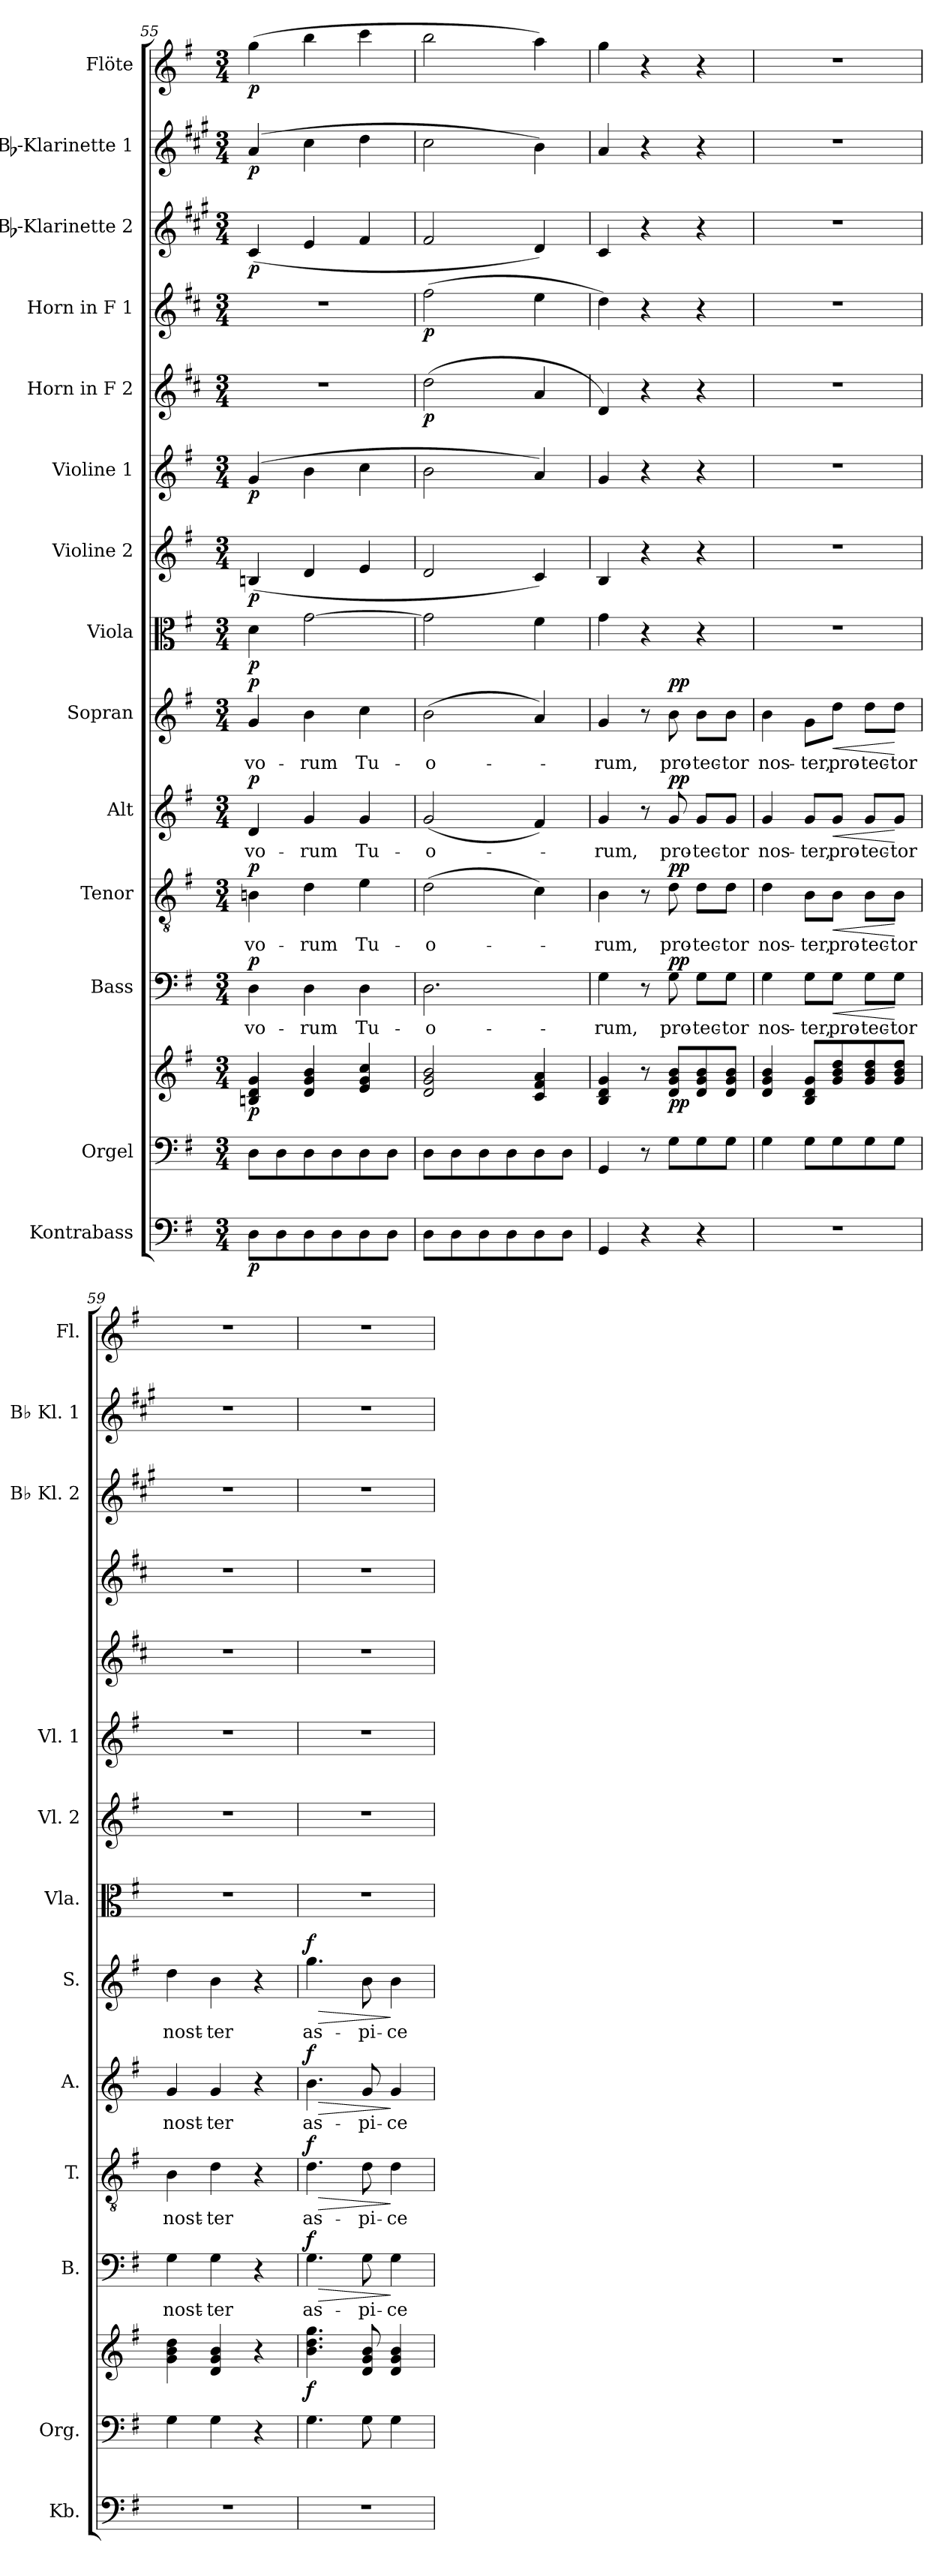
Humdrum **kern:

**kern	**dynam	**kern	**kern	**dynam	**kern	**text	**dynam	**kern	**text	**dynam	**kern	**text	**dynam	**kern	**text	**dynam	**kern	**dynam	**kern	**dynam	**kern	**dynam	**kern	**dynam	**kern	**dynam	**kern	**dynam	**kern	**dynam	**kern	**dynam
*part14	*part14	*part13	*part13	*part13	*part12	*part12	*part12	*part11	*part11	*part11	*part10	*part10	*part10	*part9	*part9	*part9	*part8	*part8	*part7	*part7	*part6	*part6	*part5	*part5	*part4	*part4	*part3	*part3	*part2	*part2	*part1	*part1
*staff15	*staff15	*staff14	*staff13	*staff13/14	*staff12	*staff12	*staff12	*staff11	*staff11	*staff11	*staff10	*staff10	*staff10	*staff9	*staff9	*staff9	*staff8	*staff8	*staff7	*staff7	*staff6	*staff6	*staff5	*staff5	*staff4	*staff4	*staff3	*staff3	*staff2	*staff2	*staff1	*staff1
*I"Kontrabass	*	*I"Orgel	*	*	*I"Bass	*	*	*I"Tenor	*	*	*I"Alt	*	*	*I"Sopran	*	*	*I"Viola	*	*I"Violine 2	*	*I"Violine 1	*	*I"Horn in F 2	*	*I"Horn in F 1	*	*I"Bb-Klarinette 2	*	*I"Bb-Klarinette 1	*	*I"Flöte	*
*I'Kb.	*	*I'Org.	*	*	*I'B.	*	*	*I'T.	*	*	*I'A.	*	*	*I'S.	*	*	*I'Vla.	*	*I'Vl. 2	*	*I'Vl. 1	*	*	*	*	*	*I'Bb Kl. 2	*	*I'Bb Kl. 1	*	*I'Fl.	*
*clefF4	*	*clefF4	*clefG2	*	*clefF4	*	*	*clefGv2	*	*	*clefG2	*	*	*clefG2	*	*	*clefC3	*	*clefG2	*	*clefG2	*	*clefG2	*	*clefG2	*	*clefG2	*	*clefG2	*	*clefG2	*
*ITrd7c12	*	*	*	*	*	*	*	*	*	*	*	*	*	*	*	*	*	*	*	*	*	*	*ITrd4c7	*	*ITrd4c7	*	*ITrd1c2	*	*ITrd1c2	*	*	*
*k[f#]	*	*k[f#]	*k[f#]	*	*k[f#]	*	*	*k[f#]	*	*	*k[f#]	*	*	*k[f#]	*	*	*k[f#]	*	*k[f#]	*	*k[f#]	*	*k[f#]	*	*k[f#]	*	*k[f#]	*	*k[f#]	*	*k[f#]	*
*G:	*	*G:	*G:	*	*G:	*	*	*G:	*	*	*G:	*	*	*G:	*	*	*G:	*	*G:	*	*G:	*	*G:	*	*G:	*	*G:	*	*G:	*	*G:	*
*M3/4	*	*M3/4	*M3/4	*	*M3/4	*	*	*M3/4	*	*	*M3/4	*	*	*M3/4	*	*	*M3/4	*	*M3/4	*	*M3/4	*	*M3/4	*	*M3/4	*	*M3/4	*	*M3/4	*	*M3/4	*
=55	=55	=55	=55	=55	=55	=55	=55	=55	=55	=55	=55	=55	=55	=55	=55	=55	=55	=55	=55	=55	=55	=55	=55	=55	=55	=55	=55	=55	=55	=55	=55	=55
!	!LO:DY:b	!	!	!LO:DY:b	!	!LO:LY:b	!LO:DY:a	!	!LO:LY:b	!LO:DY:a	!	!LO:LY:b	!LO:DY:a	!	!LO:LY:b	!LO:DY:a	!	!LO:DY:b	!	!LO:DY:b	!	!LO:DY:b	!	!	!	!	!	!LO:DY:b	!	!LO:DY:b	!	!LO:DY:b
8DD\L	p	8D\L	4Bn/ 4d/ 4g/	p	4D\	-vo-	p	4Bn\	-vo-	p	4d/	-vo-	p	4g/	-vo-	p	4d\	p	(<4Bn/	p	(4g/	p	2.r	.	2.r	.	(<4B/	p	(4g/	p	(>4gg\	p
8DD\	.	8D\	.	.	.	.	.	.	.	.	.	.	.	.	.	.	.	.	.	.	.	.	.	.	.	.	.	.	.	.	.	.
!	!	!	!	!	!	!LO:LY:b	!	!	!LO:LY:b	!	!	!LO:LY:b	!	!	!LO:LY:b	!	!	!	!	!	!	!	!	!	!	!	!	!	!	!	!	!
8DD\	.	8D\	4d/ 4g/ 4b/	.	4D\	-rum	.	4d\	-rum	.	4g/	-rum	.	4b\	-rum	.	[2g\	.	4d/	.	4b\	.	.	.	.	.	4d/	.	4b\	.	4bb\	.
8DD\	.	8D\	.	.	.	.	.	.	.	.	.	.	.	.	.	.	.	.	.	.	.	.	.	.	.	.	.	.	.	.	.	.
!	!	!	!	!	!	!LO:LY:b	!	!	!LO:LY:b	!	!	!LO:LY:b	!	!	!LO:LY:b	!	!	!	!	!	!	!	!	!	!	!	!	!	!	!	!	!
8DD\	.	8D\	4e/ 4g/ 4cc/	.	4D\	Tu-	.	4e\	Tu-	.	4g/	Tu-	.	4cc\	Tu-	.	.	.	4e/	.	4cc\	.	.	.	.	.	4e/	.	4cc\	.	4ccc\	.
8DD\J	.	8D\J	.	.	.	.	.	.	.	.	.	.	.	.	.	.	.	.	.	.	.	.	.	.	.	.	.	.	.	.	.	.
!!LO:PB:g=z
=56	=56	=56	=56	=56	=56	=56	=56	=56	=56	=56	=56	=56	=56	=56	=56	=56	=56	=56	=56	=56	=56	=56	=56	=56	=56	=56	=56	=56	=56	=56	=56	=56
!	!	!	!	!	!	!LO:LY:b	!	!	!LO:LY:b	!	!	!LO:LY:b	!	!	!LO:LY:b	!	!	!	!	!	!	!	!	!LO:DY:b	!	!LO:DY:b	!	!	!	!	!	!
8DD\L	.	8D\L	2d/ 2g/ 2b/	.	2.D\	-o-	.	(>2d\	-o-	.	(<2g/	-o-	.	(>2b\	-o-	.	2g\]	.	2d/	.	2b\	.	(>2g\	p	(>2b\	p	2e/	.	2b\	.	2bb\	.
8DD\	.	8D\	.	.	.	.	.	.	.	.	.	.	.	.	.	.	.	.	.	.	.	.	.	.	.	.	.	.	.	.	.	.
8DD\	.	8D\	.	.	.	.	.	.	.	.	.	.	.	.	.	.	.	.	.	.	.	.	.	.	.	.	.	.	.	.	.	.
8DD\	.	8D\	.	.	.	.	.	.	.	.	.	.	.	.	.	.	.	.	.	.	.	.	.	.	.	.	.	.	.	.	.	.
8DD\	.	8D\	4c/ 4f#/ 4a/	.	.	.	.	4c\)	.	.	4f#/)	.	.	4a/)	.	.	4f#\	.	4c/)	.	4a/)	.	4d/	.	4a\	.	4c/)	.	4a\)	.	4aa\)	.
8DD\J	.	8D\J	.	.	.	.	.	.	.	.	.	.	.	.	.	.	.	.	.	.	.	.	.	.	.	.	.	.	.	.	.	.
=57	=57	=57	=57	=57	=57	=57	=57	=57	=57	=57	=57	=57	=57	=57	=57	=57	=57	=57	=57	=57	=57	=57	=57	=57	=57	=57	=57	=57	=57	=57	=57	=57
!	!	!	!	!	!	!LO:LY:b	!	!	!LO:LY:b	!	!	!LO:LY:b	!	!	!LO:LY:b	!	!	!	!	!	!	!	!	!	!	!	!	!	!	!	!	!
4GGG/	.	4GG/	4B/ 4d/ 4g/	.	4G\	-rum,	.	4B\	-rum,	.	4g/	-rum,	.	4g/	-rum,	.	4g\	.	4B/	.	4g/	.	4G/)	.	4g\)	.	4B/	.	4g/	.	4gg\	.
4r	.	8r	8r	.	8r	.	.	8r	.	.	8r	.	.	8r	.	.	4r	.	4r	.	4r	.	4r	.	4r	.	4r	.	4r	.	4r	.
!	!	!	!	!LO:DY:b	!	!LO:LY:b	!LO:DY:a	!	!LO:LY:b	!LO:DY:a	!	!LO:LY:b	!LO:DY:a	!	!LO:LY:b	!LO:DY:a	!	!	!	!	!	!	!	!	!	!	!	!	!	!	!	!
.	.	8G!\L	8d!/ 8g!/ 8b!/L	pp	8G\	pro-	pp	8d\	pro-	pp	8g/	pro-	pp	8b\	pro-	pp	.	.	.	.	.	.	.	.	.	.	.	.	.	.	.	.
!	!	!	!	!	!	!LO:LY:b	!	!	!LO:LY:b	!	!	!LO:LY:b	!	!	!LO:LY:b	!	!	!	!	!	!	!	!	!	!	!	!	!	!	!	!	!
4r	.	8G!\	8d!/ 8g!/ 8b!/	.	8G\L	-tec-	.	8d\L	-tec-	.	8g/L	-tec-	.	8b\L	-tec-	.	4r	.	4r	.	4r	.	4r	.	4r	.	4r	.	4r	.	4r	.
!	!	!	!	!	!	!LO:LY:b	!	!	!LO:LY:b	!	!	!LO:LY:b	!	!	!LO:LY:b	!	!	!	!	!	!	!	!	!	!	!	!	!	!	!	!	!
.	.	8G!\J	8d!/ 8g!/ 8b!/J	.	8G\J	-tor	.	8d\J	-tor	.	8g/J	-tor	.	8b\J	-tor	.	.	.	.	.	.	.	.	.	.	.	.	.	.	.	.	.
=58	=58	=58	=58	=58	=58	=58	=58	=58	=58	=58	=58	=58	=58	=58	=58	=58	=58	=58	=58	=58	=58	=58	=58	=58	=58	=58	=58	=58	=58	=58	=58	=58
!	!	!	!	!	!	!LO:LY:b	!	!	!LO:LY:b	!	!	!LO:LY:b	!	!	!LO:LY:b	!	!	!	!	!	!	!	!	!	!	!	!	!	!	!	!	!
2.r	.	4G!\	4d!/ 4g!/ 4b!/	.	4G\	nos-	.	4d\	nos-	.	4g/	nos-	.	4b\	nos-	.	2.r	.	2.r	.	2.r	.	2.r	.	2.r	.	2.r	.	2.r	.	2.r	.
!	!	!	!	!	!	!LO:LY:b	!	!	!LO:LY:b	!	!	!LO:LY:b	!	!	!LO:LY:b	!	!	!	!	!	!	!	!	!	!	!	!	!	!	!	!	!
.	.	8G!\L	8B!/ 8d!/ 8g!/L	.	8G\L	-ter,	.	8B\L	-ter,	.	8g/L	-ter,	.	8g\L	-ter,	.	.	.	.	.	.	.	.	.	.	.	.	.	.	.	.	.
!	!	!	!	!	!	!LO:LY:b	!LO:HP:b	!	!LO:LY:b	!LO:HP:b	!	!LO:LY:b	!LO:HP:b	!	!LO:LY:b	!LO:HP:b	!	!	!	!	!	!	!	!	!	!	!	!	!	!	!	!
.	.	8G!\	8g!/ 8b!/ 8dd!/	.	8G\J	pro-	<	8B\J	pro-	<	8g/J	pro-	<	8dd\J	pro-	<	.	.	.	.	.	.	.	.	.	.	.	.	.	.	.	.
!	!	!	!	!	!	!LO:LY:b	!	!	!LO:LY:b	!	!	!LO:LY:b	!	!	!LO:LY:b	!	!	!	!	!	!	!	!	!	!	!	!	!	!	!	!	!
.	.	8G!\	8g!/ 8b!/ 8dd!/	.	8G\L	-tec-	.	8B\L	-tec-	.	8g/L	-tec-	.	8dd\L	-tec-	.	.	.	.	.	.	.	.	.	.	.	.	.	.	.	.	.
!	!	!	!	!	!	!LO:LY:b	!	!	!LO:LY:b	!	!	!LO:LY:b	!	!	!LO:LY:b	!	!	!	!	!	!	!	!	!	!	!	!	!	!	!	!	!
.	.	8G!\J	8g!/ 8b!/ 8dd!/J	.	8G\J	-tor	[	8B\J	-tor	[	8g/J	-tor	[	8dd\J	-tor	[	.	.	.	.	.	.	.	.	.	.	.	.	.	.	.	.
=59	=59	=59	=59	=59	=59	=59	=59	=59	=59	=59	=59	=59	=59	=59	=59	=59	=59	=59	=59	=59	=59	=59	=59	=59	=59	=59	=59	=59	=59	=59	=59	=59
!	!	!	!	!	!	!LO:LY:b	!	!	!LO:LY:b	!	!	!LO:LY:b	!	!	!LO:LY:b	!	!	!	!	!	!	!	!	!	!	!	!	!	!	!	!	!
2.r	.	4G!\	4g!\ 4b!\ 4dd!\	.	4G\	nost-	.	4B\	nost-	.	4g/	nost-	.	4dd\	nost-	.	2.r	.	2.r	.	2.r	.	2.r	.	2.r	.	2.r	.	2.r	.	2.r	.
!	!	!	!	!	!	!LO:LY:b	!	!	!LO:LY:b	!	!	!LO:LY:b	!	!	!LO:LY:b	!	!	!	!	!	!	!	!	!	!	!	!	!	!	!	!	!
.	.	4G!\	4d!/ 4g!/ 4b!/	.	4G\	-ter	.	4d\	-ter	.	4g/	-ter	.	4b\	-ter	.	.	.	.	.	.	.	.	.	.	.	.	.	.	.	.	.
.	.	4r	4r	.	4r	.	.	4r	.	.	4r	.	.	4r	.	.	.	.	.	.	.	.	.	.	.	.	.	.	.	.	.	.
=60	=60	=60	=60	=60	=60	=60	=60	=60	=60	=60	=60	=60	=60	=60	=60	=60	=60	=60	=60	=60	=60	=60	=60	=60	=60	=60	=60	=60	=60	=60	=60	=60
!	!	!	!	!LO:DY:b	!	!LO:LY:b	!LO:HP:b	!	!LO:LY:b	!LO:HP:b	!	!LO:LY:b	!LO:HP:b	!	!LO:LY:b	!LO:HP:b	!	!	!	!	!	!	!	!	!	!	!	!	!	!	!	!
!	!	!	!	!	!	!	!LO:DY:n=1:a	!	!	!LO:DY:n=1:a	!	!	!LO:DY:n=1:a	!	!	!LO:DY:n=1:a	!	!	!	!	!	!	!	!	!	!	!	!	!	!	!	!
2.r	.	4.G!\	4.b!\ 4.dd!\ 4.gg!\	f	4.G\	as-	> f	4.d\	as-	> f	4.b\	as-	> f	4.gg\	as-	> f	2.r	.	2.r	.	2.r	.	2.r	.	2.r	.	2.r	.	2.r	.	2.r	.
!	!	!	!	!	!	!LO:LY:b	!	!	!LO:LY:b	!	!	!LO:LY:b	!	!	!LO:LY:b	!	!	!	!	!	!	!	!	!	!	!	!	!	!	!	!	!
.	.	8G!\	8d!/ 8g!/ 8b!/	.	8G\	-pi-	.	8d\	-pi-	.	8g/	-pi-	.	8b\	-pi-	.	.	.	.	.	.	.	.	.	.	.	.	.	.	.	.	.
!	!	!	!	!	!	!LO:LY:b	!	!	!LO:LY:b	!	!	!LO:LY:b	!	!	!LO:LY:b	!	!	!	!	!	!	!	!	!	!	!	!	!	!	!	!	!
.	.	4G!\	4d!/ 4g!/ 4b!/	.	4G\	-ce	]	4d\	-ce	]	4g/	-ce	]	4b\	-ce	]	.	.	.	.	.	.	.	.	.	.	.	.	.	.	.	.
=	=	=	=	=	=	=	=	=	=	=	=	=	=	=	=	=	=	=	=	=	=	=	=	=	=	=	=	=	=	=	=	=
*-	*-	*-	*-	*-	*-	*-	*-	*-	*-	*-	*-	*-	*-	*-	*-	*-	*-	*-	*-	*-	*-	*-	*-	*-	*-	*-	*-	*-	*-	*-	*-	*-
